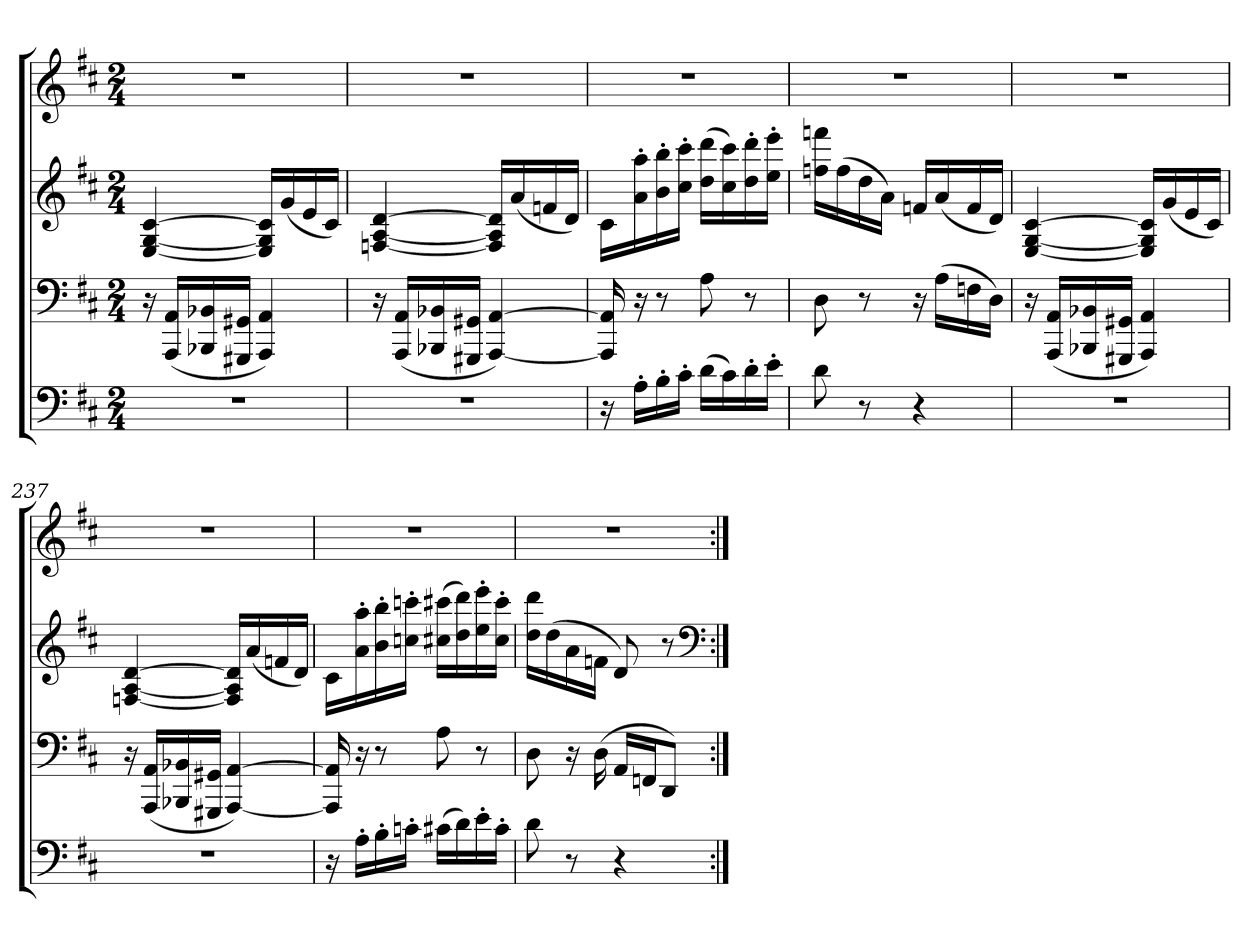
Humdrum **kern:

**kern	**kern	**kern	**kern
*part4	*part3	*part2	*part1
*staff4	*staff3	*staff2	*staff1
*clefF4	*clefF4	*clefG2	*clefG2
*k[f#c#]	*k[f#c#]	*k[f#c#]	*k[f#c#]
*D:	*D:	*D:	*D:
*M2/4	*M2/4	*M2/4	*M2/4
=	=	=	=
2r	16r	[4E [4G [4c#	2r
.	(16AAA 16AALL	.	.
.	16BBB-X 16BB-X	.	.
.	16GGG#X 16GG#XJJ	.	.
.	4AAA 4AA)	16E] 16G] 16c#]LL	.
.	.	(16g	.
.	.	16e	.
.	.	16c#JJ)	.
=233	=233	=233	=233
2r	16r	[4Fn [4A [4d	2r
.	(16AAA 16AALL	.	.
.	16BBB-X 16BB-X	.	.
.	16GGG#X 16GG#XJJ	.	.
.	[4AAA [4AA)	16F] 16A] 16d]LL	.
.	.	(16a	.
.	.	16fn	.
.	.	16dJJ)	.
=234	=234	=234	=234
16r	16AAA] 16AA]	16c#LL	2r
16A'LL	16r	16a' 16aa'	.
16B'	8r	16b' 16bb'	.
16c#'JJ	.	16cc#' 16ccc#'JJ	.
(16dLL	8A	(16dd 16dddLL	.
16c#)	.	16cc# 16ccc#)	.
16d'	8r	16dd' 16ddd'	.
16e'JJ	.	16ee' 16eee'JJ	.
=235	=235	=235	=235
8d	8D	16ffn 16fffnLL	2r
.	.	(16ff	.
8r	8r	16dd	.
.	.	16aJJ)	.
4r	16r	16fnLL	.
.	(16ALL	(16a	.
.	16Fn	16f	.
.	16DJJ)	16dJJ)	.
=236	=236	=236	=236
2r	16r	[4E [4G [4c#	2r
.	(16AAA 16AALL	.	.
.	16BBB-X 16BB-X	.	.
.	16GGG#X 16GG#XJJ	.	.
.	4AAA 4AA)	16E] 16G] 16c#]LL	.
.	.	(16g	.
.	.	16e	.
.	.	16c#JJ)	.
=237	=237	=237	=237
2r	16r	[4Fn [4A [4d	2r
.	(16AAA 16AALL	.	.
.	16BBB-X 16BB-X	.	.
.	16GGG#X 16GG#XJJ	.	.
.	[4AAA [4AA)	16F] 16A] 16d]LL	.
.	.	(16a	.
.	.	16fn	.
.	.	16dJJ)	.
=238	=238	=238	=238
16r	16AAA] 16AA]	16c#LL	2r
16A'LL	16r	16a' 16aa'	.
16B'	8r	16b' 16bb'	.
16cn'JJ	.	16ccn' 16cccn'JJ	.
(16c#XLL	8A	(16cc#X 16ccc#XLL	.
16d)	.	16dd 16ddd)	.
16e'	8r	16ee' 16eee'	.
16c#'JJ	.	16cc#' 16ccc#'JJ	.
=239	=239	=239	=239
8d	8D	16dd 16dddLL	2r
.	.	(16dd	.
8r	16r	16a	.
.	(16D	16fnJJ	.
4r	16AALL	8d)	.
.	16FFnJ	.	.
.	8DDJ)	8r	.
*	*	*clefF4	*
=:|!	=:|!	=:|!	=:|!
*-	*-	*-	*-
